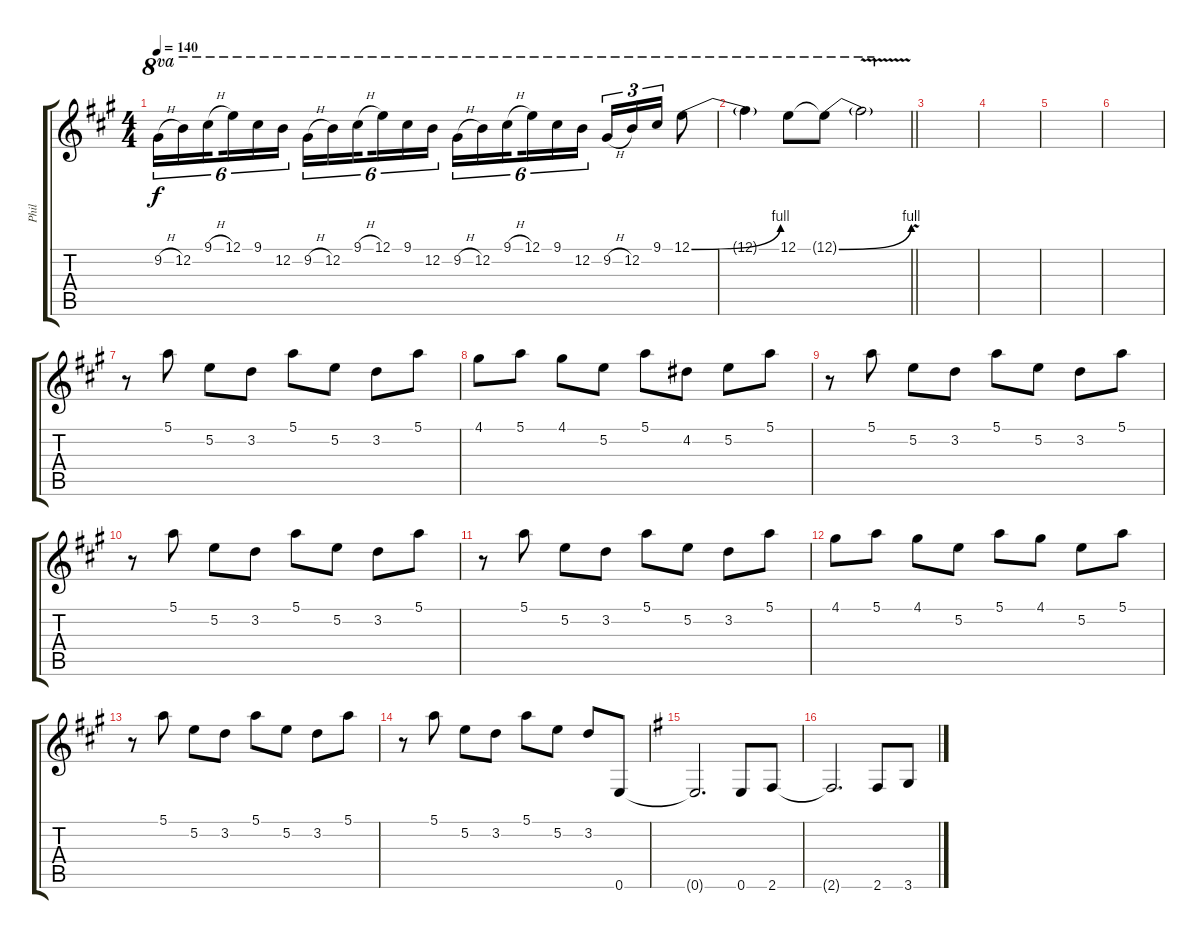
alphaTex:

\track ("Phil" "Phil") {instrument distortionguitar}
\staff {score tabs}
\tuning (E4 B3 G3 D3 A2 E2) {hide}
\ts (4 4)
\tempo 140
\clef g2
\ks a
9.2{h}.16{tu (6 4) ot 8va dy f} 12.2.16{tu (6 4) ot 8va} 9.1{h}.16{tu (6 4) ot 8va beam splitsecondary} 12.1.16{tu (6 4) ot 8va} 9.1.16{tu (6 4) ot 8va} 12.2.16{tu (6 4) ot 8va} 9.2{h}.16{tu (6 4) ot 8va} 12.2.16{tu (6 4) ot 8va} 9.1{h}.16{tu (6 4) ot 8va beam splitsecondary} 12.1.16{tu (6 4) ot 8va} 9.1.16{tu (6 4) ot 8va} 12.2.16{tu (6 4) ot 8va} 9.2{h}.16{tu (6 4) ot 8va} 12.2.16{tu (6 4) ot 8va} 9.1{h}.16{tu (6 4) ot 8va beam splitsecondary} 12.1.16{tu (6 4) ot 8va} 9.1.16{tu (6 4) ot 8va} 12.2.16{tu (6 4) ot 8va} 9.2{h}.16{tu (3 2) ot 8va} 12.2.16{tu (3 2) ot 8va} 9.1.16{tu (3 2) ot 8va} 12.1{be (bend 0 0 60 4)}.8{ot 8va} |
\barLineRight lightlight
12.1{t}.4{ot 8va} 12.1.8{ot 8va} 12.1{be (bend 0 0 60 4) t}.8{ot 8va} 12.1{v t}.2{ot 8va} |
|
|
|
|
r.8 5.1.8 5.2.8 3.2.8 5.1.8 5.2.8 3.2.8 5.1.8 |
4.1.8 5.1.8 4.1.8 5.2.8 5.1.8 4.2.8 5.2.8 5.1.8 |
r.8 5.1.8 5.2.8 3.2.8 5.1.8 5.2.8 3.2.8 5.1.8 |
r.8 5.1.8 5.2.8 3.2.8 5.1.8 5.2.8 3.2.8 5.1.8 |
r.8 5.1.8 5.2.8 3.2.8 5.1.8 5.2.8 3.2.8 5.1.8 |
4.1.8 5.1.8 4.1.8 5.2.8 5.1.8 4.1.8 5.2.8 5.1.8 |
r.8 5.1.8 5.2.8 3.2.8 5.1.8 5.2.8 3.2.8 5.1.8 |
r.8 5.1.8 5.2.8 3.2.8 5.1.8 5.2.8 3.2.8 0.6.8 |
\ks g
0.6{t}.2{d} 0.6.8 2.6.8 |
2.6{t}.2{d} 2.6.8 3.6.8
